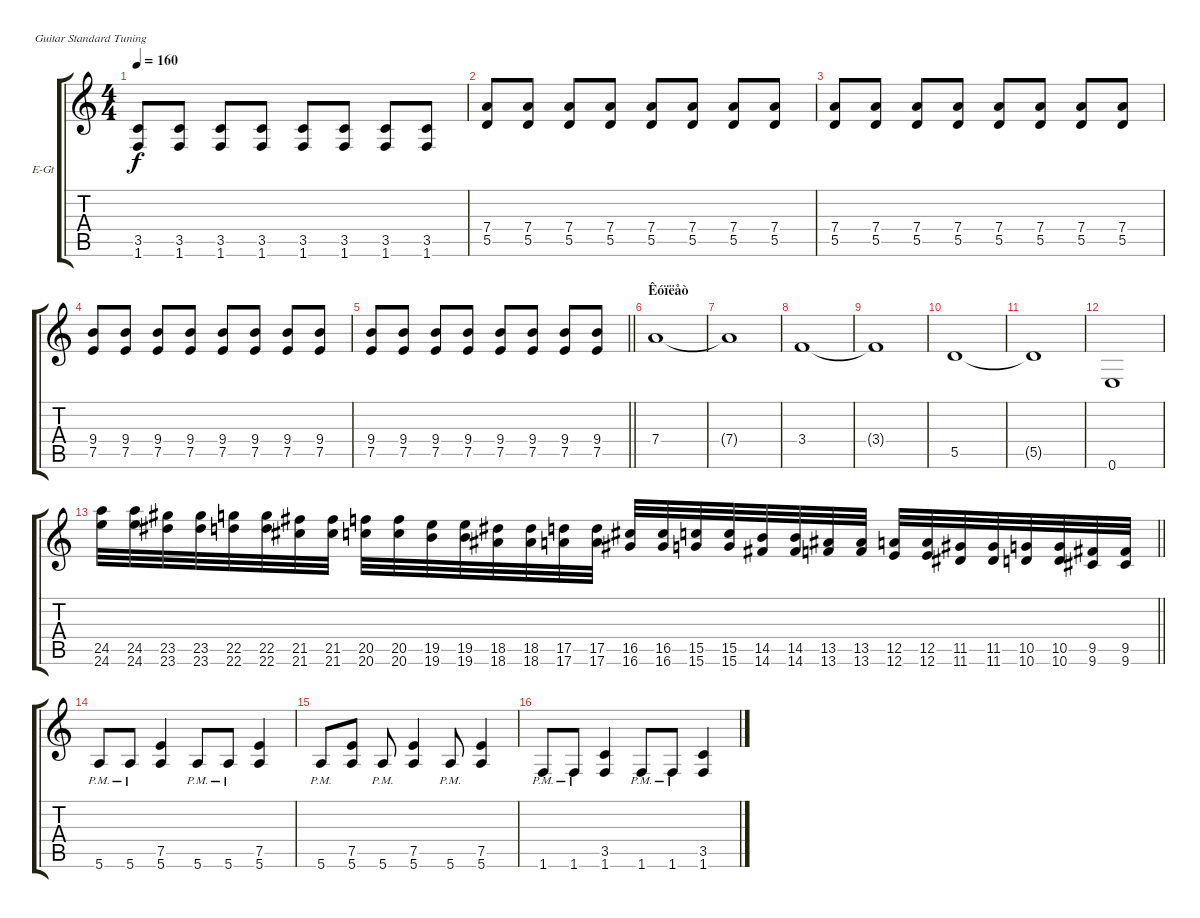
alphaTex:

\bracketExtendMode groupsimilarinstruments
\firstSystemTrackNameOrientation horizontal
\otherSystemsTrackNameOrientation horizontal
\track ("Ãèòàðà" "E-Gt") {instrument overdrivenguitar}
\staff {score tabs}
\tuning (E4 B3 G3 D3 A2 E2)
\ts (4 4)
\tempo 160
\clef g2
\ks c
(3.5 1.6).8{dy f} (3.5 1.6).8 (3.5 1.6).8 (3.5 1.6).8 (3.5 1.6).8 (3.5 1.6).8 (3.5 1.6).8 (3.5 1.6).8 |
(7.4 5.5).8 (7.4 5.5).8 (7.4 5.5).8 (7.4 5.5).8 (7.4 5.5).8 (7.4 5.5).8 (7.4 5.5).8 (7.4 5.5).8 |
(7.4 5.5).8 (7.4 5.5).8 (7.4 5.5).8 (7.4 5.5).8 (7.4 5.5).8 (7.4 5.5).8 (7.4 5.5).8 (7.4 5.5).8 |
(9.4 7.5).8 (9.4 7.5).8 (9.4 7.5).8 (9.4 7.5).8 (9.4 7.5).8 (9.4 7.5).8 (9.4 7.5).8 (9.4 7.5).8 |
\barLineRight lightlight
(9.4 7.5).8 (9.4 7.5).8 (9.4 7.5).8 (9.4 7.5).8 (9.4 7.5).8 (9.4 7.5).8 (9.4 7.5).8 (9.4 7.5).8 |
\section ("" "Êóïëåò")
7.4.1 |
7.4{t}.1 |
3.4.1 |
3.4{t}.1 |
5.5.1 |
5.5{t}.1 |
0.6.1 |
\barLineRight lightlight
(24.5 24.6).32 (24.5 24.6).32 (23.5 23.6).32 (23.5 23.6).32 (22.5 22.6).32 (22.5 22.6).32 (21.5 21.6).32 (21.5 21.6).32 (20.5 20.6).32 (20.5 20.6).32 (19.5 19.6).32 (19.5 19.6).32 (18.5 18.6).32 (18.5 18.6).32 (17.5 17.6).32 (17.5 17.6).32 (16.5 16.6).32 (16.5 16.6).32 (15.5 15.6).32 (15.5 15.6).32 (14.5 14.6).32 (14.5 14.6).32 (13.5 13.6).32 (13.5 13.6).32 (12.5 12.6).32 (12.5 12.6).32 (11.5 11.6).32 (11.5 11.6).32 (10.5 10.6).32 (10.5 10.6).32 (9.5 9.6).32 (9.5 9.6).32 |
\section ("" " ")
5.6{pm}.8 5.6{pm}.8 (7.5 5.6).4 5.6{pm}.8 5.6{pm}.8 (7.5 5.6).4 |
5.6{pm}.8 (7.5 5.6).8 5.6{pm}.8 (7.5 5.6).4 5.6{pm}.8 (7.5 5.6).4 |
1.6{pm}.8 1.6{pm}.8 (3.5 1.6).4 1.6{pm}.8 1.6{pm}.8 (3.5 1.6).4
